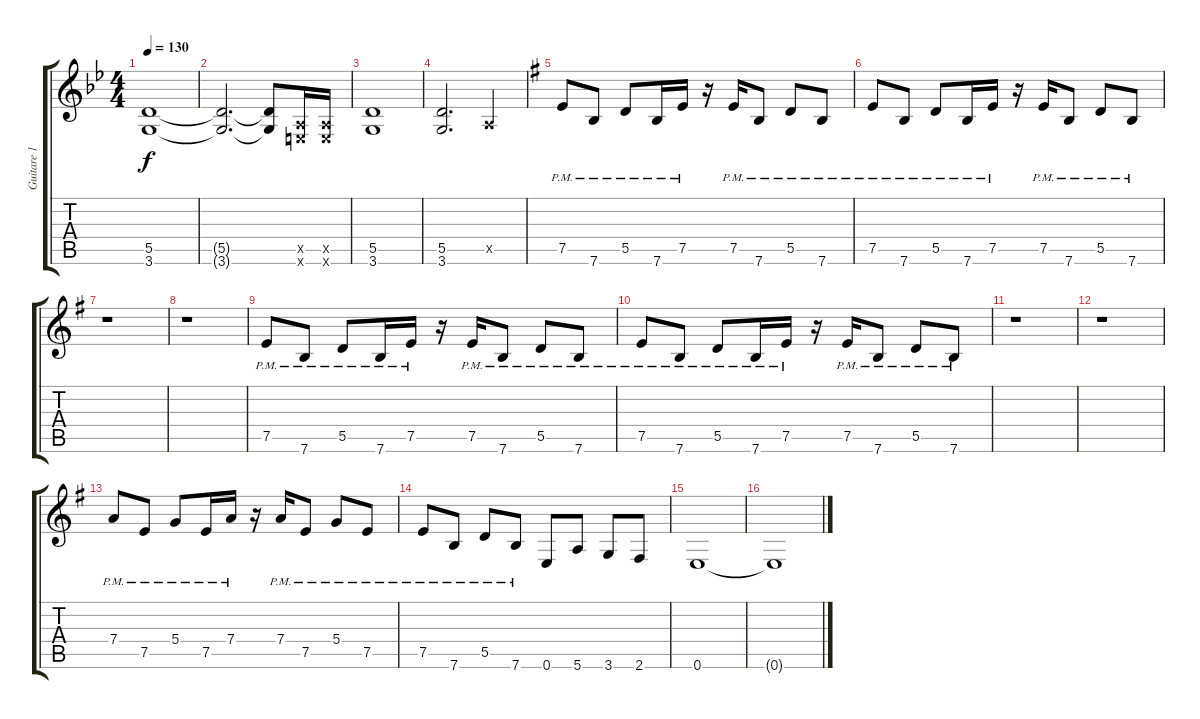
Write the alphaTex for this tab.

\track ("Guitare 1" "Guitare 1") {instrument distortionguitar}
\staff {score tabs}
\tuning (E4 B3 G3 D3 A2 E2) {hide}
\ts (4 4)
\tempo 130
\clef g2
\ks bb
(5.5 3.6).1{dy f} |
(5.5{t} 3.6{t}).2{d} (5.5{t} 3.6{t}).8 (0.5{x} 0.6{x}).16 (0.5{x} 0.6{x}).16 |
(5.5 3.6).1 |
(5.5 3.6).2{d} 0.5{x}.4 |
\ks g
7.5{pm}.8 7.6{pm}.8 5.5{pm}.8 7.6{pm}.16 7.5{pm}.16 r.16 7.5{pm}.16 7.6{pm}.8 5.5{pm}.8 7.6{pm}.8 |
7.5{pm}.8 7.6{pm}.8 5.5{pm}.8 7.6{pm}.16 7.5{pm}.16 r.16 7.5{pm}.16 7.6{pm}.8 5.5{pm}.8 7.6{pm}.8 |
r.1 |
r.1 |
7.5{pm}.8 7.6{pm}.8 5.5{pm}.8 7.6{pm}.16 7.5{pm}.16 r.16 7.5{pm}.16 7.6{pm}.8 5.5{pm}.8 7.6{pm}.8 |
7.5{pm}.8 7.6{pm}.8 5.5{pm}.8 7.6{pm}.16 7.5{pm}.16 r.16 7.5{pm}.16 7.6{pm}.8 5.5{pm}.8 7.6{pm}.8 |
r.1 |
r.1 |
7.4{pm}.8 7.5{pm}.8 5.4{pm}.8 7.5{pm}.16 7.4{pm}.16 r.16 7.4{pm}.16 7.5{pm}.8 5.4{pm}.8 7.5{pm}.8 |
7.5{pm}.8 7.6{pm}.8 5.5{pm}.8 7.6{pm}.8 0.6.8 5.6.8 3.6.8 2.6.8 |
0.6.1 |
0.6{t}.1
